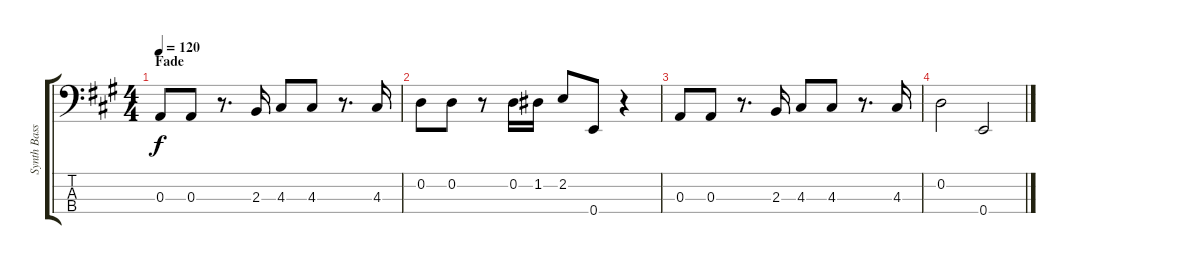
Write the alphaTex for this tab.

\track ("Synth Bass" "Synth Bass") {instrument synthbass1}
\staff {score tabs}
\tuning (G2 D2 A1 E1) {hide}
\ts (4 4)
\section ("" "Fade")
\tempo 120
\clef f4
\ks a
0.3.8{dy f} 0.3.8 r.8{d} 2.3.16 4.3.8 4.3.8 r.8{d} 4.3.16 |
0.2.8 0.2.8 r.8 0.2.16 1.2.16 2.2.8 0.4.8 r.4 |
0.3.8 0.3.8 r.8{d} 2.3.16 4.3.8 4.3.8 r.8{d} 4.3.16 |
0.2.2 0.4.2
